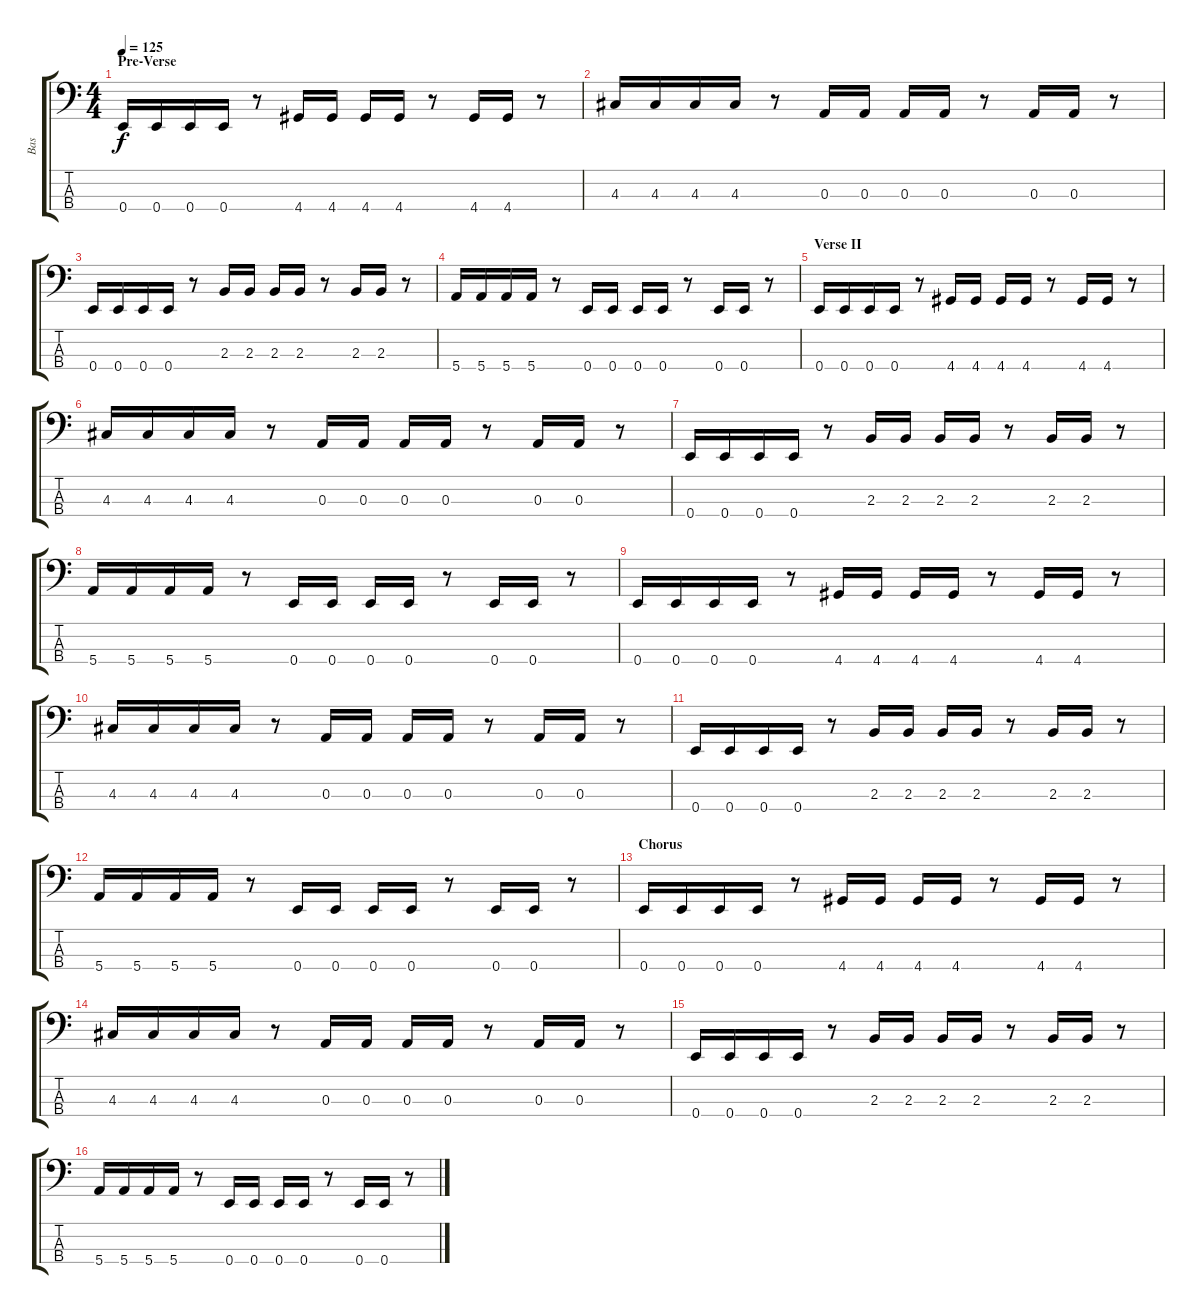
\track ("Bas" "Bas") {instrument electricbassfinger}
\staff {score tabs}
\tuning (G2 D2 A1 E1) {hide}
\ts (4 4)
\section ("" "Pre-Verse")
\tempo 125
\clef f4
\ks c
0.4.16{dy f} 0.4.16 0.4.16 0.4.16 r.8 4.4.16 4.4.16 4.4.16 4.4.16 r.8 4.4.16 4.4.16 r.8 |
4.3.16 4.3.16 4.3.16 4.3.16 r.8 0.3.16 0.3.16 0.3.16 0.3.16 r.8 0.3.16 0.3.16 r.8 |
0.4.16 0.4.16 0.4.16 0.4.16 r.8 2.3.16 2.3.16 2.3.16 2.3.16 r.8 2.3.16 2.3.16 r.8 |
5.4.16 5.4.16 5.4.16 5.4.16 r.8 0.4.16 0.4.16 0.4.16 0.4.16 r.8 0.4.16 0.4.16 r.8 |
\section ("" "Verse II")
0.4.16 0.4.16 0.4.16 0.4.16 r.8 4.4.16 4.4.16 4.4.16 4.4.16 r.8 4.4.16 4.4.16 r.8 |
4.3.16 4.3.16 4.3.16 4.3.16 r.8 0.3.16 0.3.16 0.3.16 0.3.16 r.8 0.3.16 0.3.16 r.8 |
0.4.16 0.4.16 0.4.16 0.4.16 r.8 2.3.16 2.3.16 2.3.16 2.3.16 r.8 2.3.16 2.3.16 r.8 |
5.4.16 5.4.16 5.4.16 5.4.16 r.8 0.4.16 0.4.16 0.4.16 0.4.16 r.8 0.4.16 0.4.16 r.8 |
0.4.16 0.4.16 0.4.16 0.4.16 r.8 4.4.16 4.4.16 4.4.16 4.4.16 r.8 4.4.16 4.4.16 r.8 |
4.3.16 4.3.16 4.3.16 4.3.16 r.8 0.3.16 0.3.16 0.3.16 0.3.16 r.8 0.3.16 0.3.16 r.8 |
0.4.16 0.4.16 0.4.16 0.4.16 r.8 2.3.16 2.3.16 2.3.16 2.3.16 r.8 2.3.16 2.3.16 r.8 |
5.4.16 5.4.16 5.4.16 5.4.16 r.8 0.4.16 0.4.16 0.4.16 0.4.16 r.8 0.4.16 0.4.16 r.8 |
\section ("" "Chorus")
0.4.16 0.4.16 0.4.16 0.4.16 r.8 4.4.16 4.4.16 4.4.16 4.4.16 r.8 4.4.16 4.4.16 r.8 |
4.3.16 4.3.16 4.3.16 4.3.16 r.8 0.3.16 0.3.16 0.3.16 0.3.16 r.8 0.3.16 0.3.16 r.8 |
0.4.16 0.4.16 0.4.16 0.4.16 r.8 2.3.16 2.3.16 2.3.16 2.3.16 r.8 2.3.16 2.3.16 r.8 |
5.4.16 5.4.16 5.4.16 5.4.16 r.8 0.4.16 0.4.16 0.4.16 0.4.16 r.8 0.4.16 0.4.16 r.8
